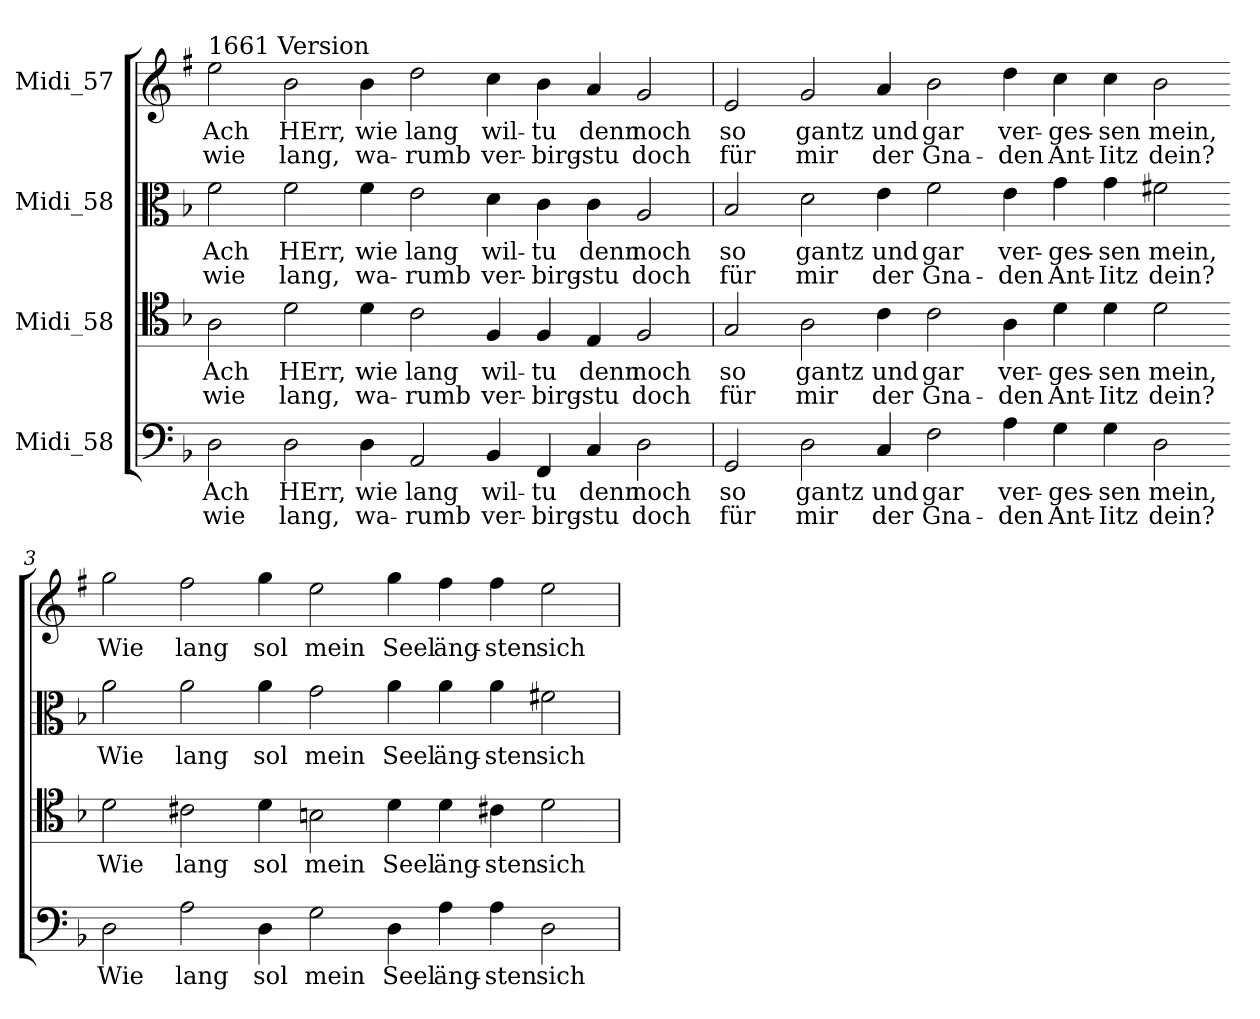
**kern	**text	**text	**kern	**text	**text	**kern	**text	**text	**kern	**text	**text
*part4	*part4	*part4	*part3	*part3	*part3	*part2	*part2	*part2	*part1	*part1	*part1
*staff4	*staff4	*staff4	*staff3	*staff3	*staff3	*staff2	*staff2	*staff2	*staff1	*staff1	*staff1
*I"Midi_58	*	*	*I"Midi_58	*	*	*I"Midi_58	*	*	*I"Midi_57	*	*
*clefF4	*	*	*clefC4	*	*	*clefC3	*	*	*clefG2	*	*
*	*	*	*	*	*	*	*	*	*ITrd1c2	*	*
*k[b-]	*	*	*k[b-]	*	*	*k[b-]	*	*	*k[b-]	*	*
*F:	*	*	*F:	*	*	*F:	*	*	*F:	*	*
=1	=1	=1	=1	=1	=1	=1	=1	=1	=1	=1	=1
!	!	!	!	!	!	!	!	!	!LO:TX:a:t=1661 Version	!	!
!	!LO:LY:b	!LO:LY:b	!	!LO:LY:b	!LO:LY:b	!	!LO:LY:b	!LO:LY:b	!	!LO:LY:b	!LO:LY:b
2D	Ach	wie	2A	Ach	wie	2f	Ach	wie	2dd	Ach	wie
!	!LO:LY:b	!LO:LY:b	!	!LO:LY:b	!LO:LY:b	!	!LO:LY:b	!LO:LY:b	!	!LO:LY:b	!LO:LY:b
2D	HErr,	lang,	2d	HErr,	lang,	2f	HErr,	lang,	2a	HErr,	lang,
!	!LO:LY:b	!LO:LY:b	!	!LO:LY:b	!LO:LY:b	!	!LO:LY:b	!LO:LY:b	!	!LO:LY:b	!LO:LY:b
4D	wie	wa-	4d	wie	wa-	4f	wie	wa-	4a	wie	wa-
!	!LO:LY:b	!LO:LY:b	!	!LO:LY:b	!LO:LY:b	!	!LO:LY:b	!LO:LY:b	!	!LO:LY:b	!LO:LY:b
2AA	-lang	rumb	2c	-lang	rumb	2e	-lang	rumb	2cc	-lang	rumb
!	!LO:LY:b	!LO:LY:b	!	!LO:LY:b	!LO:LY:b	!	!LO:LY:b	!LO:LY:b	!	!LO:LY:b	!LO:LY:b
4BB-	wil-	-ver-	4F	wil-	-ver-	4d	wil-	-ver-	4b-	wil-	-ver-
!	!LO:LY:b	!LO:LY:b	!	!LO:LY:b	!LO:LY:b	!	!LO:LY:b	!LO:LY:b	!	!LO:LY:b	!LO:LY:b
4FF	-tu	birg-	4F	-tu	birg-	4c	-tu	birg-	4a	-tu	birg-
!	!LO:LY:b	!LO:LY:b	!	!LO:LY:b	!LO:LY:b	!	!LO:LY:b	!LO:LY:b	!	!LO:LY:b	!LO:LY:b
4C	-denn	stu	4E	-denn	stu	4c	-denn	stu	4g	-denn	stu
!	!LO:LY:b	!LO:LY:b	!	!LO:LY:b	!LO:LY:b	!	!LO:LY:b	!LO:LY:b	!	!LO:LY:b	!LO:LY:b
2D	noch	doch	2F	noch	doch	2A	noch	doch	2f	noch	doch
=2	=2	=2	=2	=2	=2	=2	=2	=2	=2	=2	=2
!	!LO:LY:b	!LO:LY:b	!	!LO:LY:b	!LO:LY:b	!	!LO:LY:b	!LO:LY:b	!	!LO:LY:b	!LO:LY:b
2GG	so	für	2G	so	für	2B-	so	für	2d	so	für
!	!LO:LY:b	!LO:LY:b	!	!LO:LY:b	!LO:LY:b	!	!LO:LY:b	!LO:LY:b	!	!LO:LY:b	!LO:LY:b
2D	gantz	mir	2A	gantz	mir	2d	gantz	mir	2f	gantz	mir
!	!LO:LY:b	!LO:LY:b	!	!LO:LY:b	!LO:LY:b	!	!LO:LY:b	!LO:LY:b	!	!LO:LY:b	!LO:LY:b
4C	und	der	4c	und	der	4e	und	der	4g	und	der
!	!LO:LY:b	!LO:LY:b	!	!LO:LY:b	!LO:LY:b	!	!LO:LY:b	!LO:LY:b	!	!LO:LY:b	!LO:LY:b
2F	gar	Gna-	2c	gar	Gna-	2f	gar	Gna-	2a	gar	Gna-
!	!LO:LY:b	!LO:LY:b	!	!LO:LY:b	!LO:LY:b	!	!LO:LY:b	!LO:LY:b	!	!LO:LY:b	!LO:LY:b
4A	-ver-	-den	4A	-ver-	-den	4e	-ver-	-den	4cc	-ver-	-den
!	!LO:LY:b	!LO:LY:b	!	!LO:LY:b	!LO:LY:b	!	!LO:LY:b	!LO:LY:b	!	!LO:LY:b	!LO:LY:b
4G	ges-	-Ant-	4d	ges-	-Ant-	4g	ges-	-Ant-	4b-	ges-	-Ant-
!	!LO:LY:b	!LO:LY:b	!	!LO:LY:b	!LO:LY:b	!	!LO:LY:b	!LO:LY:b	!	!LO:LY:b	!LO:LY:b
4G	-sen	Iitz	4d	-sen	Iitz	4g	-sen	Iitz	4b-	-sen	Iitz
!	!LO:LY:b	!LO:LY:b	!	!LO:LY:b	!LO:LY:b	!	!LO:LY:b	!LO:LY:b	!	!LO:LY:b	!LO:LY:b
2D	mein,	dein?	2d	mein,	dein?	2f#X	mein,	dein?	2a	mein,	dein?
!!LO:LB:g=z
=3-	=3-	=3-	=3-	=3-	=3-	=3-	=3-	=3-	=3-	=3-	=3-
!	!LO:LY:b	!	!	!LO:LY:b	!	!	!LO:LY:b	!	!	!LO:LY:b	!
2D	Wie	.	2d	Wie	.	2a	Wie	.	2ff	Wie	.
!	!LO:LY:b	!	!	!LO:LY:b	!	!	!LO:LY:b	!	!	!LO:LY:b	!
2A	lang	.	2c#X	lang	.	2a	lang	.	2ee	lang	.
!	!LO:LY:b	!	!	!LO:LY:b	!	!	!LO:LY:b	!	!	!LO:LY:b	!
4D	sol	.	4d	sol	.	4a	sol	.	4ff	sol	.
!	!LO:LY:b	!	!	!LO:LY:b	!	!	!LO:LY:b	!	!	!LO:LY:b	!
2G	mein	.	2Bn	mein	.	2g	mein	.	2dd	mein	.
!	!LO:LY:b	!	!	!LO:LY:b	!	!	!LO:LY:b	!	!	!LO:LY:b	!
4D	Seel	.	4d	Seel	.	4a	Seel	.	4ff	Seel	.
!	!LO:LY:b	!	!	!LO:LY:b	!	!	!LO:LY:b	!	!	!LO:LY:b	!
4A	äng-	.	4d	äng-	.	4a	äng-	.	4ee	äng-	.
!	!LO:LY:b	!	!	!LO:LY:b	!	!	!LO:LY:b	!	!	!LO:LY:b	!
4A	-sten	.	4c#X	-sten	.	4a	-sten	.	4ee	-sten	.
!	!LO:LY:b	!	!	!LO:LY:b	!	!	!LO:LY:b	!	!	!LO:LY:b	!
2D	sich	.	2d	sich	.	2f#X	sich	.	2dd	sich	.
=	=	=	=	=	=	=	=	=	=	=	=
*-	*-	*-	*-	*-	*-	*-	*-	*-	*-	*-	*-
